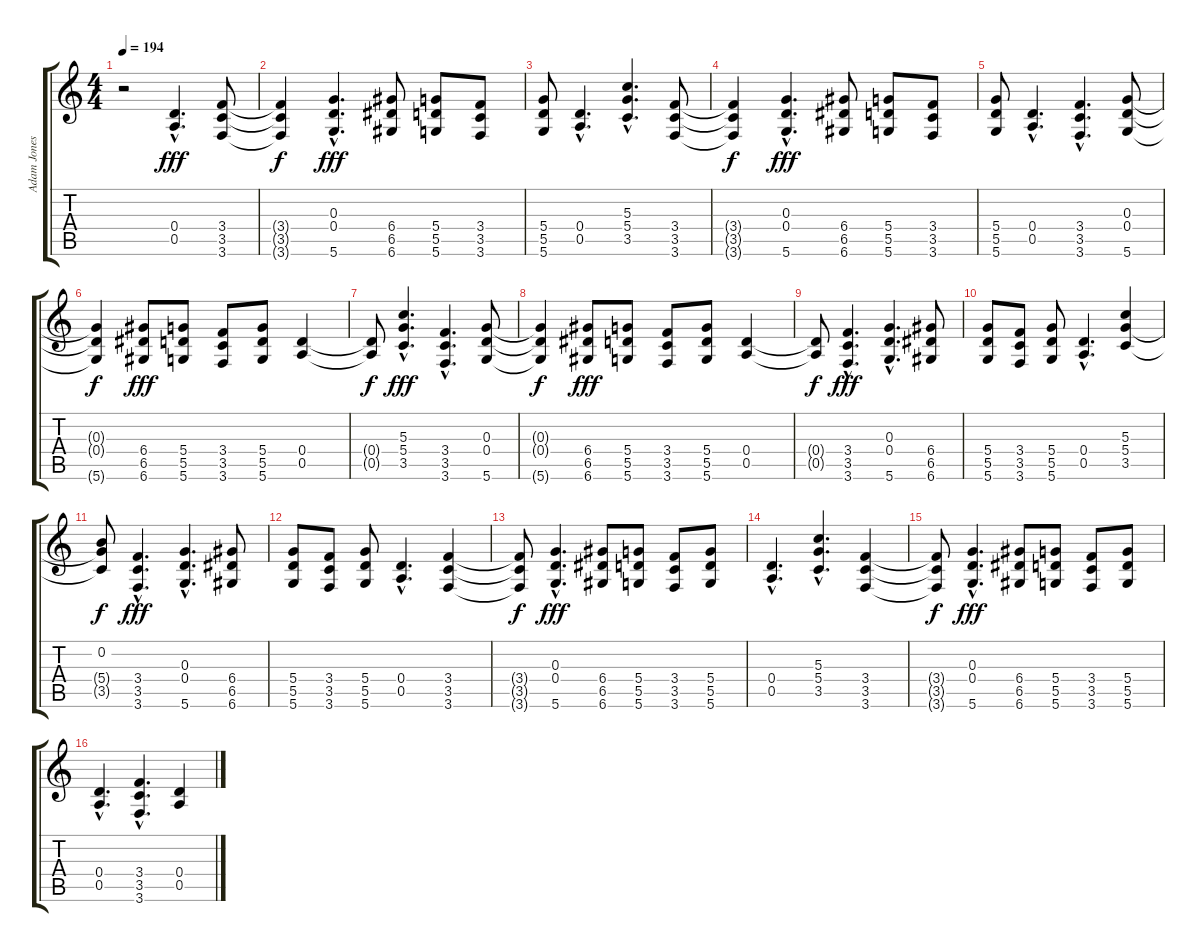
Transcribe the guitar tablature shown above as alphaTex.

\track ("Adam Jones" "Adam Jones") {instrument distortionguitar}
\staff {score tabs}
\tuning (E4 B3 G3 D3 A2 D2) {hide}
\ts (4 4)
\tempo 194
\clef g2
\ks c
r.2{dy fff instrument distortionguitar} (0.4{hac} 0.5{hac}).4{d} (3.4 3.5 3.6).8 |
(3.4{t} 3.5{t} 3.6{t}).4{dy f} (0.3{hac} 0.4{hac} 5.6{hac}).4{d dy fff} (6.4 6.5 6.6).8 (5.4 5.5 5.6).8 (3.4 3.5 3.6).8 |
(5.4 5.5 5.6).8 (0.4{hac} 0.5{hac}).4{d} (5.3{hac} 5.4{hac} 3.5{hac}).4{d} (3.4 3.5 3.6).8 |
(3.4{t} 3.5{t} 3.6{t}).4{dy f} (0.3{hac} 0.4{hac} 5.6{hac}).4{d dy fff} (6.4 6.5 6.6).8 (5.4 5.5 5.6).8 (3.4 3.5 3.6).8 |
(5.4 5.5 5.6).8 (0.4{hac} 0.5{hac}).4{d} (3.4{hac} 3.5{hac} 3.6{hac}).4{d} (0.3 0.4 5.6).8 |
(0.3{t} 0.4{t} 5.6{t}).4{dy f} (6.4 6.5 6.6).8{dy fff} (5.4 5.5 5.6).8 (3.4 3.5 3.6).8 (5.4 5.5 5.6).8 (0.4 0.5).4 |
(0.4{t} 0.5{t}).8{dy f} (5.3{hac} 5.4{hac} 3.5{hac}).4{d dy fff} (3.4{hac} 3.5{hac} 3.6{hac}).4{d} (0.3 0.4 5.6).8 |
(0.3{t} 0.4{t} 5.6{t}).4{dy f} (6.4 6.5 6.6).8{dy fff} (5.4 5.5 5.6).8 (3.4 3.5 3.6).8 (5.4 5.5 5.6).8 (0.4 0.5).4 |
(0.4{t} 0.5{t}).8{dy f} (3.4{hac} 3.5{hac} 3.6{hac}).4{d dy fff} (0.3{hac} 0.4{hac} 5.6{hac}).4{d} (6.4 6.5 6.6).8 |
(5.4 5.5 5.6).8 (3.4 3.5 3.6).8 (5.4 5.5 5.6).8 (0.4{hac} 0.5{hac}).4{d} (5.3 5.4 3.5).4 |
(0.2 5.4{t} 3.5{t}).8{dy f} (3.4{hac} 3.5{hac} 3.6{hac}).4{d dy fff} (0.3{hac} 0.4{hac} 5.6{hac}).4{d} (6.4 6.5 6.6).8 |
(5.4 5.5 5.6).8 (3.4 3.5 3.6).8 (5.4 5.5 5.6).8 (0.4{hac} 0.5{hac}).4{d} (3.4 3.5 3.6).4 |
(3.4{t} 3.5{t} 3.6{t}).8{dy f} (0.3{hac} 0.4{hac} 5.6{hac}).4{d dy fff} (6.4 6.5 6.6).8 (5.4 5.5 5.6).8 (3.4 3.5 3.6).8 (5.4 5.5 5.6).8 |
(0.4{hac} 0.5{hac}).4{d} (5.3{hac} 5.4{hac} 3.5{hac}).4{d} (3.4 3.5 3.6).4 |
(3.4{t} 3.5{t} 3.6{t}).8{dy f} (0.3{hac} 0.4{hac} 5.6{hac}).4{d dy fff} (6.4 6.5 6.6).8 (5.4 5.5 5.6).8 (3.4 3.5 3.6).8 (5.4 5.5 5.6).8 |
(0.4{hac} 0.5{hac}).4{d} (3.4{hac} 3.5{hac} 3.6{hac}).4{d} (0.4 0.5).4
